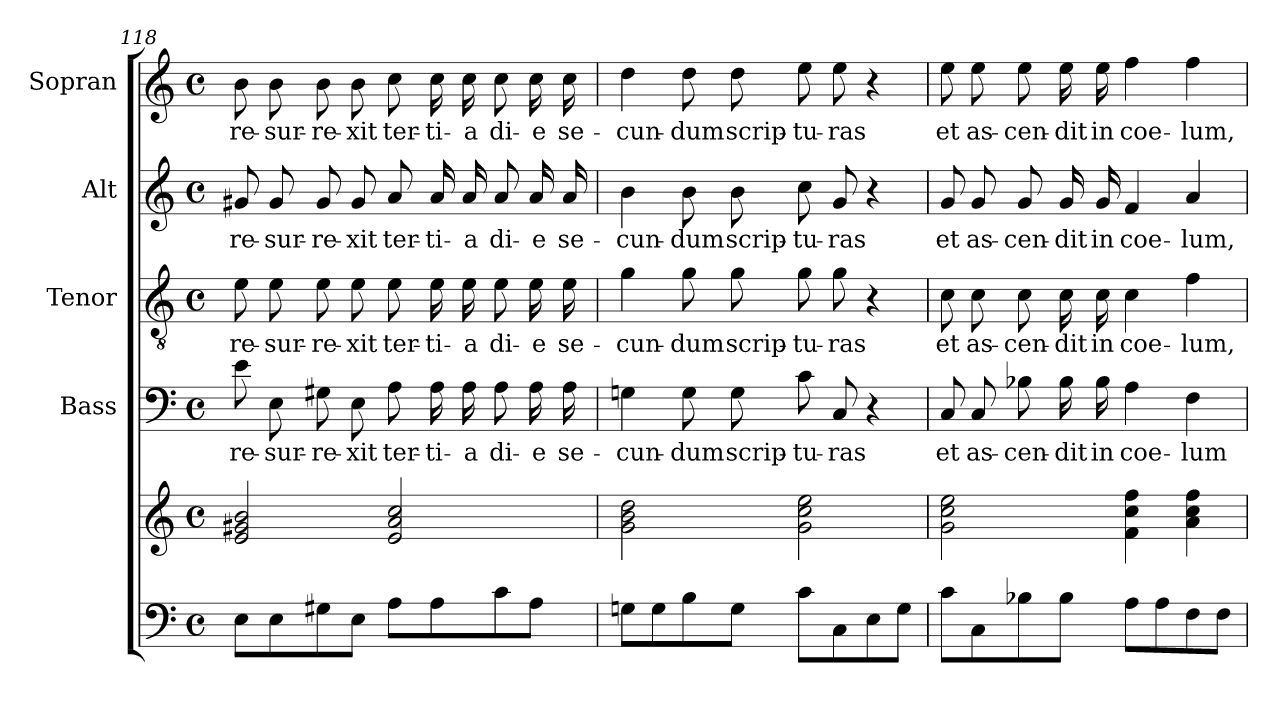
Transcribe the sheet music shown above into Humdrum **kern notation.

**kern	**kern	**kern	**text	**kern	**text	**kern	**text	**kern	**text
*part5	*part5	*part4	*part4	*part3	*part3	*part2	*part2	*part1	*part1
*staff6	*staff5	*staff4	*staff4	*staff3	*staff3	*staff2	*staff2	*staff1	*staff1
*	*	*I"Bass	*	*I"Tenor	*	*I"Alt	*	*I"Sopran	*
*	*	*I'B.	*	*I'T.	*	*I'A.	*	*I'S.	*
!!LO:PB:g=z
*clefF4	*clefG2	*clefF4	*	*clefGv2	*	*clefG2	*	*clefG2	*
*k[]	*k[]	*k[]	*	*k[]	*	*k[]	*	*k[]	*
*C:	*C:	*C:	*	*C:	*	*C:	*	*C:	*
*M4/4	*M4/4	*M4/4	*	*M4/4	*	*M4/4	*	*M4/4	*
*met(c)	*met(c)	*met(c)	*	*met(c)	*	*met(c)	*	*met(c)	*
=118	=118	=118	=118	=118	=118	=118	=118	=118	=118
!	!	!	!LO:LY:b	!	!LO:LY:b	!	!LO:LY:b	!	!LO:LY:b
8E\L	2e/ 2g#X/ 2b/	8e\	re-	8e\	re-	8g#X/	re-	8b\	re-
!	!	!	!LO:LY:b	!	!LO:LY:b	!	!LO:LY:b	!	!LO:LY:b
8E\	.	8E\	-sur-	8e\	-sur-	8g#/	-sur-	8b\	-sur-
!	!	!	!LO:LY:b	!	!LO:LY:b	!	!LO:LY:b	!	!LO:LY:b
8G#X\	.	8G#X\	-re-	8e\	-re-	8g#/	-re-	8b\	-re-
!	!	!	!LO:LY:b	!	!LO:LY:b	!	!LO:LY:b	!	!LO:LY:b
8E\J	.	8E\	-xit	8e\	-xit	8g#/	-xit	8b\	-xit
!	!	!	!LO:LY:b	!	!LO:LY:b	!	!LO:LY:b	!	!LO:LY:b
8A\L	2e/ 2a/ 2cc/	8A\	ter-	8e\	ter-	8a/	ter-	8cc\	ter-
!	!	!	!LO:LY:b	!	!LO:LY:b	!	!LO:LY:b	!	!LO:LY:b
8A\	.	16A\	-ti-	16e\	-ti-	16a/	-ti-	16cc\	-ti-
!	!	!	!LO:LY:b	!	!LO:LY:b	!	!LO:LY:b	!	!LO:LY:b
.	.	16A\	-a	16e\	-a	16a/	-a	16cc\	-a
!	!	!	!LO:LY:b	!	!LO:LY:b	!	!LO:LY:b	!	!LO:LY:b
8c\	.	8A\	di-	8e\	di-	8a/	di-	8cc\	di-
!	!	!	!LO:LY:b	!	!LO:LY:b	!	!LO:LY:b	!	!LO:LY:b
8A\J	.	16A\	-e	16e\	-e	16a/	-e	16cc\	-e
!	!	!	!LO:LY:b	!	!LO:LY:b	!	!LO:LY:b	!	!LO:LY:b
.	.	16A\	se-	16e\	se-	16a/	se-	16cc\	se-
=119	=119	=119	=119	=119	=119	=119	=119	=119	=119
!	!	!	!LO:LY:b	!	!LO:LY:b	!	!LO:LY:b	!	!LO:LY:b
8Gn\L	2g\ 2b\ 2dd\	4Gn\	-cun-	4g\	-cun-	4b\	-cun-	4dd\	-cun-
8G\	.	.	.	.	.	.	.	.	.
!	!	!	!LO:LY:b	!	!LO:LY:b	!	!LO:LY:b	!	!LO:LY:b
8B\	.	8G\	-dum	8g\	-dum	8b\	-dum	8dd\	-dum
!	!	!	!LO:LY:b	!	!LO:LY:b	!	!LO:LY:b	!	!LO:LY:b
8G\J	.	8G\	scrip-	8g\	scrip-	8b\	scrip-	8dd\	scrip-
!	!	!	!LO:LY:b	!	!LO:LY:b	!	!LO:LY:b	!	!LO:LY:b
8c\L	2g\ 2cc\ 2ee\	8c\	-tu-	8g\	-tu-	8cc\	-tu-	8ee\	-tu-
!	!	!	!LO:LY:b	!	!LO:LY:b	!	!LO:LY:b	!	!LO:LY:b
8C\	.	8C/	-ras	8g\	-ras	8g/	-ras	8ee\	-ras
8E\	.	4r	.	4r	.	4r	.	4r	.
8G\J	.	.	.	.	.	.	.	.	.
=120	=120	=120	=120	=120	=120	=120	=120	=120	=120
!	!	!	!LO:LY:b	!	!LO:LY:b	!	!LO:LY:b	!	!LO:LY:b
8c\L	2g\ 2cc\ 2ee\	8C/	et	8c\	et	8g/	et	8ee\	et
!	!	!	!LO:LY:b	!	!LO:LY:b	!	!LO:LY:b	!	!LO:LY:b
8C\	.	8C/	as-	8c\	as-	8g/	as-	8ee\	as-
!	!	!	!LO:LY:b	!	!LO:LY:b	!	!LO:LY:b	!	!LO:LY:b
8B-X\	.	8B-X\	-cen-	8c\	-cen-	8g/	-cen-	8ee\	-cen-
!	!	!	!LO:LY:b	!	!LO:LY:b	!	!LO:LY:b	!	!LO:LY:b
8B-\J	.	16B-\	-dit	16c\	-dit	16g/	-dit	16ee\	-dit
!	!	!	!LO:LY:b	!	!LO:LY:b	!	!LO:LY:b	!	!LO:LY:b
.	.	16B-\	in	16c\	in	16g/	in	16ee\	in
!	!	!	!LO:LY:b	!	!LO:LY:b	!	!LO:LY:b	!	!LO:LY:b
8A\L	4f\ 4cc\ 4ff\	4A\	coe-	4c\	coe-	4f/	coe-	4ff\	coe-
8A\	.	.	.	.	.	.	.	.	.
!	!	!	!LO:LY:b	!	!LO:LY:b	!	!LO:LY:b	!	!LO:LY:b
8F\	4a\ 4cc\ 4ff\	4F\	-lum	4f\	-lum,	4a/	-lum,	4ff\	-lum,
8F\J	.	.	.	.	.	.	.	.	.
=	=	=	=	=	=	=	=	=	=
*-	*-	*-	*-	*-	*-	*-	*-	*-	*-
